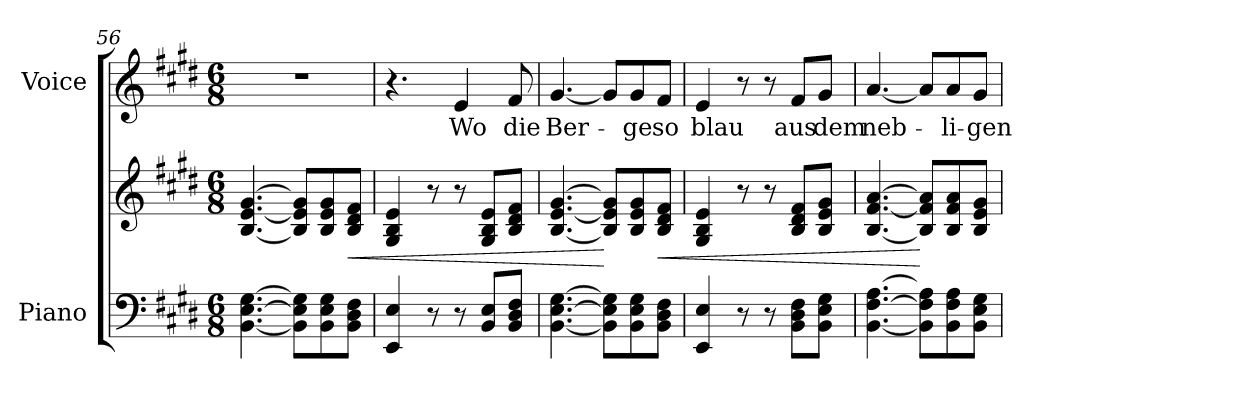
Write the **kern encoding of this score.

**kern	**kern	**dynam	**kern	**text
*part2	*part2	*part2	*part1	*part1
*staff3	*staff2	*staff2/3	*staff1	*staff1
*I"Piano	*	*	*I"Voice	*
*I'Pno.	*	*	*I'Voice	*
*clefF4	*clefG2	*	*clefG2	*
*k[f#c#g#d#]	*k[f#c#g#d#]	*	*k[f#c#g#d#]	*
*E:	*E:	*	*E:	*
*M6/8	*M6/8	*	*M6/8	*
=56	=56	=56	=56	=56
!	!	!	!LO:N:vis=1	!
[4.BBi\ [4.Ei [4.G#i	[4.Bi/ [4.ei [4.g#i	.	2.r	.
8BBi\] 8Ei] 8G#i]L	8Bi/] 8ei] 8g#i]L	[	.	.
8BBi\ 8Ei 8G#i	8Bi/ 8ei 8g#i	]	.	.
!	!	!LO:HP:b	!	!
!	!	!LO:HP:n=1:b	!	!
8BBi\ 8D#i 8F#iJ	8Bi/ 8d#i 8f#iJ	< >	.	.
=57	=57	=57	=57	=57
4EEi/ 4Ei	4G#i/ 4Bi 4ei	.	4.r	.
8r	8r	.	.	.
!	!	!	!	!LO:LY:b:color=#000000
8r	8r	.	4ei/	Wo
8BBi/ 8EiL	8G#i/ 8Bi 8eiL	.	.	.
!	!	!	!	!LO:LY:b:color=#000000
8BBi/ 8D#i 8F#iJ	8Bi/ 8d#i 8f#iJ	.	8f#i/	die
=58	=58	=58	=58	=58
!	!	!	!	!LO:LY:b:color=#000000
[4.BBi\ [4.Ei [4.G#i	[4.Bi/ [4.ei [4.g#i	.	[4.g#i/	Ber-
8BBi\] 8Ei] 8G#i]L	8Bi/] 8ei] 8g#i]L	[	8g#i/L]	.
!	!	!	!	!LO:LY:b:color=#000000
8BBi\ 8Ei 8G#i	8Bi/ 8ei 8g#i	]	8g#i/	-ge
!	!	!LO:HP:b	!	!
!	!	!LO:HP:n=1:b	!	!
!	!	!	!	!LO:LY:b:color=#000000
8BBi\ 8D#i 8F#iJ	8Bi/ 8d#i 8f#iJ	< >	8f#i/J	so
=59	=59	=59	=59	=59
!	!	!	!	!LO:LY:b:color=#000000
4EEi/ 4Ei	4G#i/ 4Bi 4ei	.	4ei/	blau
8r	8r	.	8r	.
8r	8r	.	8r	.
!	!	!	!	!LO:LY:b:color=#000000
8BBi\ 8D#i 8F#iL	8Bi/ 8d#i 8f#iL	.	8f#i/L	aus
!	!	!	!	!LO:LY:b:color=#000000
8BBi\ 8Ei 8G#iJ	8Bi/ 8ei 8g#iJ	.	8g#i/J	dem
!!LO:LB:g=z
=60	=60	=60	=60	=60
!	!	!	!	!LO:LY:b:color=#000000
[4.BBi\ [4.F#i [4.Ai	[4.Bi/ [4.f#i [4.ai	.	[4.ai/	neb-
8BBi\] 8F#i] 8Ai]L	8Bi/] 8f#i] 8ai]L	[	8ai/L]	.
!	!	!	!	!LO:LY:b:color=#000000
8BBi\ 8F#i 8Ai	8Bi/ 8f#i 8ai	]	8ai/	-li-
!	!	!LO:HP:b	!	!
!	!	!LO:HP:n=1:b	!	!
!	!	!	!	!LO:LY:b:color=#000000
8BBi\ 8Ei 8G#iJ	8Bi/ 8ei 8g#iJ	< >	8g#i/J	-gen
=	=	=	=	=
*-	*-	*-	*-	*-
